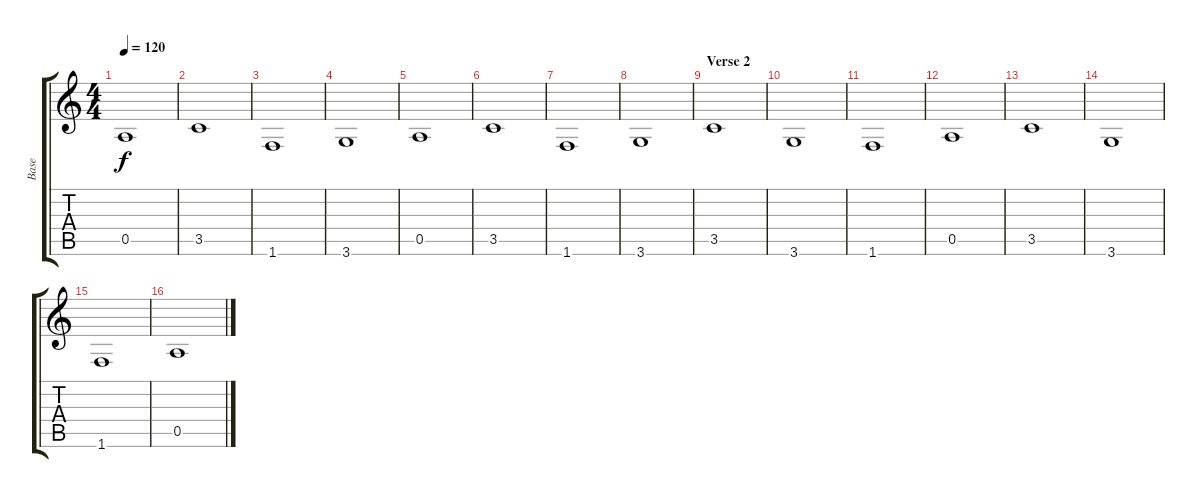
\track ("Base" "Base") {instrument electricbassfinger}
\staff {score tabs}
\tuning (E4 B3 G3 D3 A2 E2) {hide}
\ts (4 4)
\tempo 120
\clef g2
\ks c
0.5.1{dy f} |
3.5.1 |
1.6.1 |
3.6.1 |
0.5.1 |
3.5.1 |
1.6.1 |
3.6.1 |
\section ("" "Verse 2")
3.5.1 |
3.6.1 |
1.6.1 |
0.5.1 |
3.5.1 |
3.6.1 |
1.6.1 |
0.5.1
